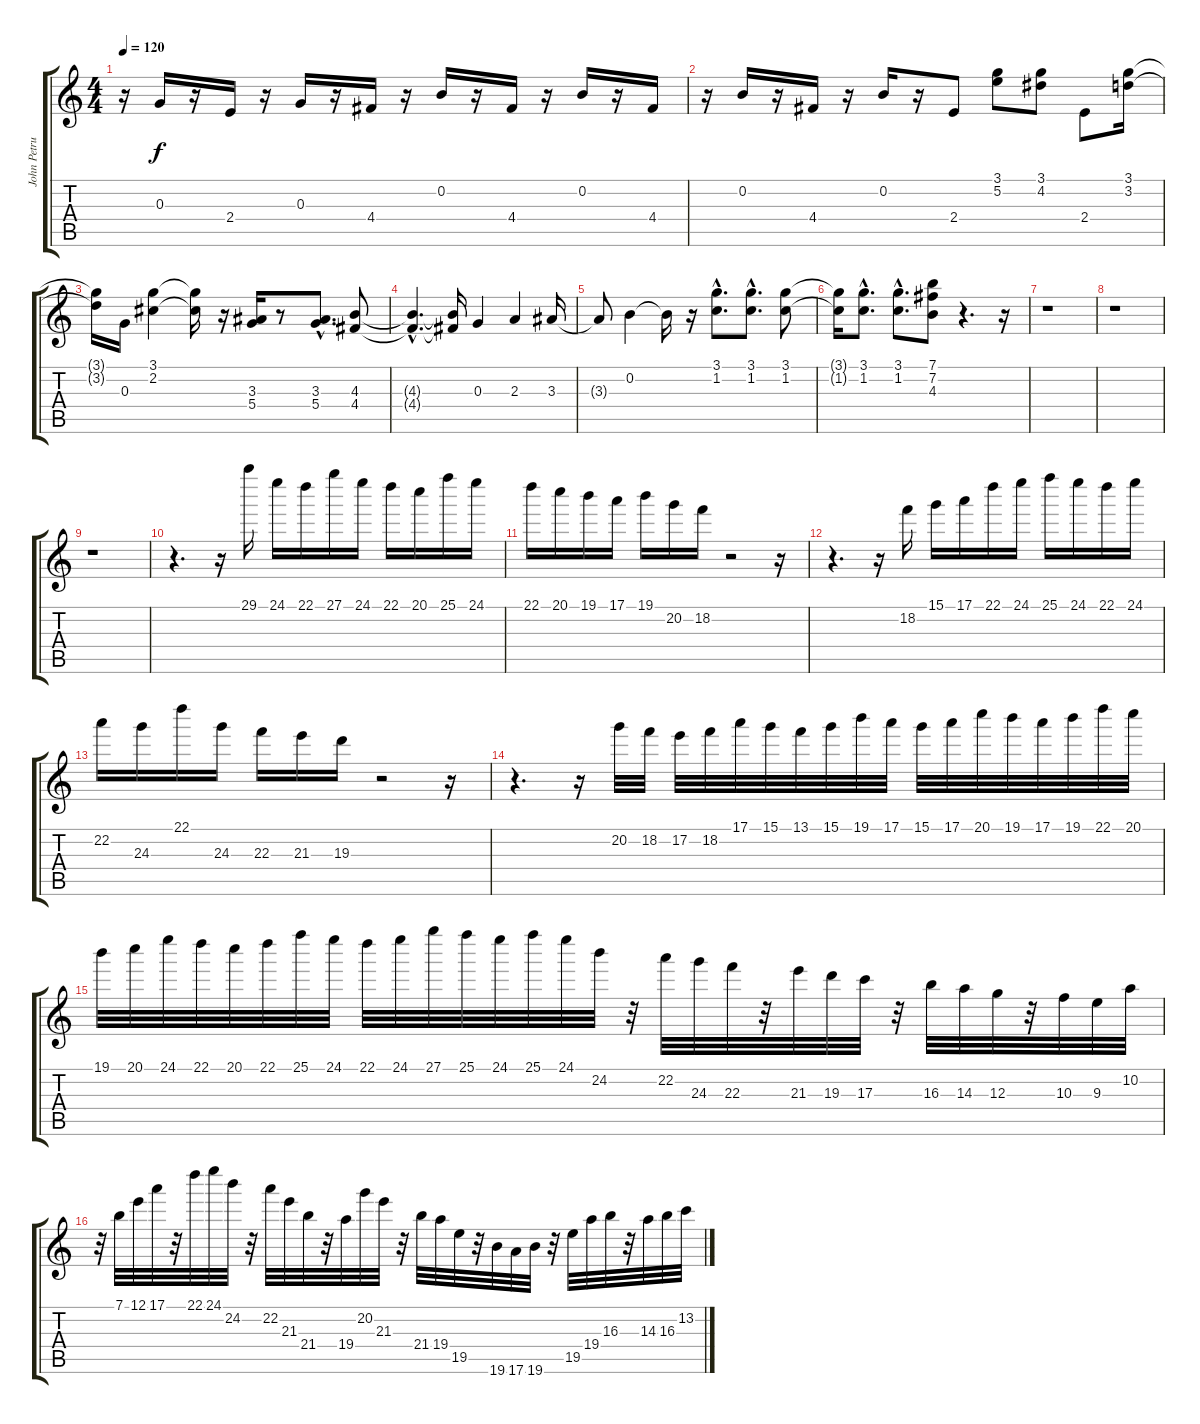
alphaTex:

\track ("John Petrucci - Disto 2" "John Petru") {instrument distortionguitar}
\staff {score tabs}
\tuning (E4 B3 G3 D3 A2 E2) {hide}
\ts (4 4)
\tempo 120
\clef g2
\ks c
r.16{dy f} 0.3.16 r.16 2.4.16 r.16 0.3.16 r.16 4.4.16 r.16 0.2.16 r.16 4.4.16 r.16 0.2.16 r.16 4.4.16 |
r.16 0.2.16 r.16 4.4.16 r.16 0.2.16 r.16 2.4.8 (3.1 5.2).8 (3.1 4.2).8 2.4.8 (3.1 3.2).16 |
(3.1{t} 3.2{t}).16 0.3.16 (3.1 2.2).4 (3.1{t} 2.2{t}).16 r.16 (3.3 5.4).16 r.8 (3.3{hac} 5.4{hac}).8{d} (4.3 4.4).8 |
(4.3{hac t} 4.4{hac t}).4{d} (4.3{t} 4.4{t}).16 0.3.4 2.3.4 3.3.16 |
3.3{t}.8 0.2.4 0.2{t}.16 r.16 (3.1{hac} 1.2{hac}).8{d} (3.1{hac} 1.2{hac}).8{d} (3.1 1.2).8 |
(3.1{t} 1.2{t}).16 (3.1{hac} 1.2{hac}).8{d} (3.1{hac} 1.2{hac}).8{d} (7.1 7.2 4.3).8 r.4{d} r.16 |
r.1 |
r.1 |
r.1 |
r.4{d} r.16 29.1.16{volume 8} 24.1.16 22.1.16 27.1.16 24.1.16 22.1.16 20.1.16 25.1.16 24.1.16 |
22.1.16 20.1.16 19.1.16 17.1.16 19.1.16 20.2.16 18.2.16 r.2 r.16 |
r.4{d} r.16 18.2.16 15.1.16 17.1.16 22.1.16 24.1.16 25.1.16 24.1.16 22.1.16 24.1.16 |
22.2.16 24.3.16 22.1.16 24.3.16 22.3.16 21.3.16 19.3.16 r.2 r.16 |
r.4{d} r.16 20.2.32 18.2.32 17.2.32 18.2.32 17.1.32 15.1.32 13.1.32 15.1.32 19.1.32 17.1.32 15.1.32 17.1.32 20.1.32 19.1.32 17.1.32 19.1.32 22.1.32 20.1.32 |
19.1.32 20.1.32 24.1.32 22.1.32 20.1.32 22.1.32 25.1.32 24.1.32 22.1.32 24.1.32 27.1.32 25.1.32 24.1.32 25.1.32 24.1.32 24.2.32 r.32 22.2.32 24.3.32 22.3.32 r.32 21.3.32 19.3.32 17.3.32 r.32 16.3.32 14.3.32 12.3.32 r.32 10.3.32 9.3.32 10.2.32 |
r.32 7.1.32 12.1.32 17.1.32 r.32 22.1.32 24.1.32 24.2.32 r.32 22.2.32 21.3.32 21.4.32 r.32 19.4.32 20.2.32 21.3.32 r.32 21.4.32 19.4.32 19.5.32 r.32 19.6.32 17.6.32 19.6.32 r.32 19.5.32 19.4.32 16.3.32 r.32 14.3.32 16.3.32 13.2.32
